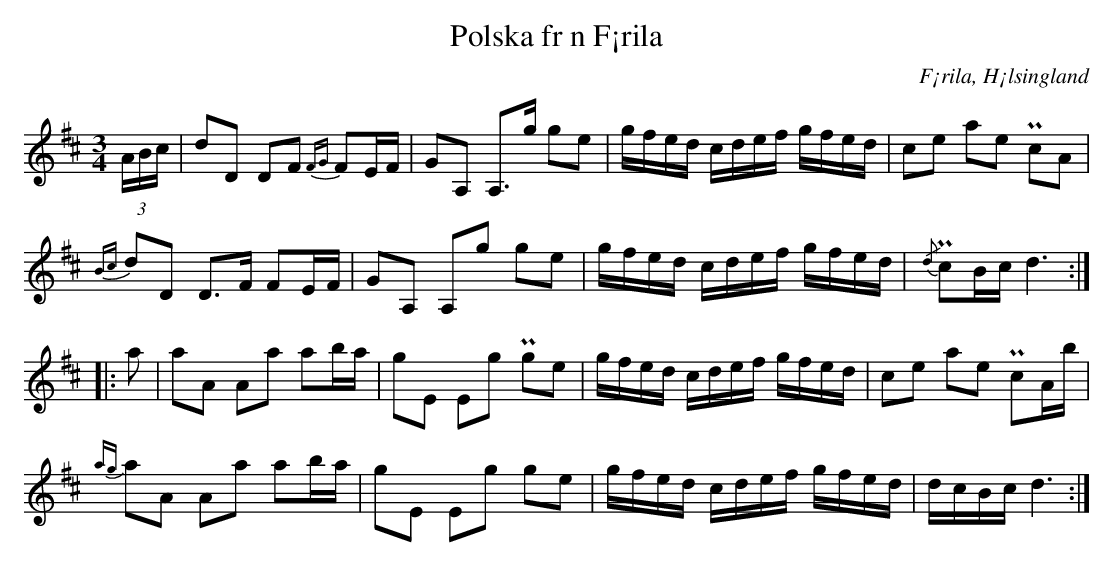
X:1
T:Polska fr n F¡rila
O:F¡rila, H¡lsingland
M:3/4
L:1/16
U:t=turn
K:D
(3ABc | d2D2 D2F2 {F7/5G6/5}F2EF | G2A,2 A,2>g2 g2e2 | gfed cdef gfed | c2e2 a2e2 Pc2A2 |
{Bc}d2D2 D2>F2 F2EF | G2A,2 A,2g2 g2e2 | gfed cdef gfed | {/d}Pc2Bc d6 ::
a2 | a2A2 A2a2 a2ba | g2E2 E2g2 Pg2e2 | gfed cdef gfed | c2e2 a2e2 Pc2A4/3b2/3 |
{a6/5g5/5}a2A2 A2a2 a2ba | g2E2 E2g2 g2e2 | gfed cdef gfed | dcBc d6 :|
